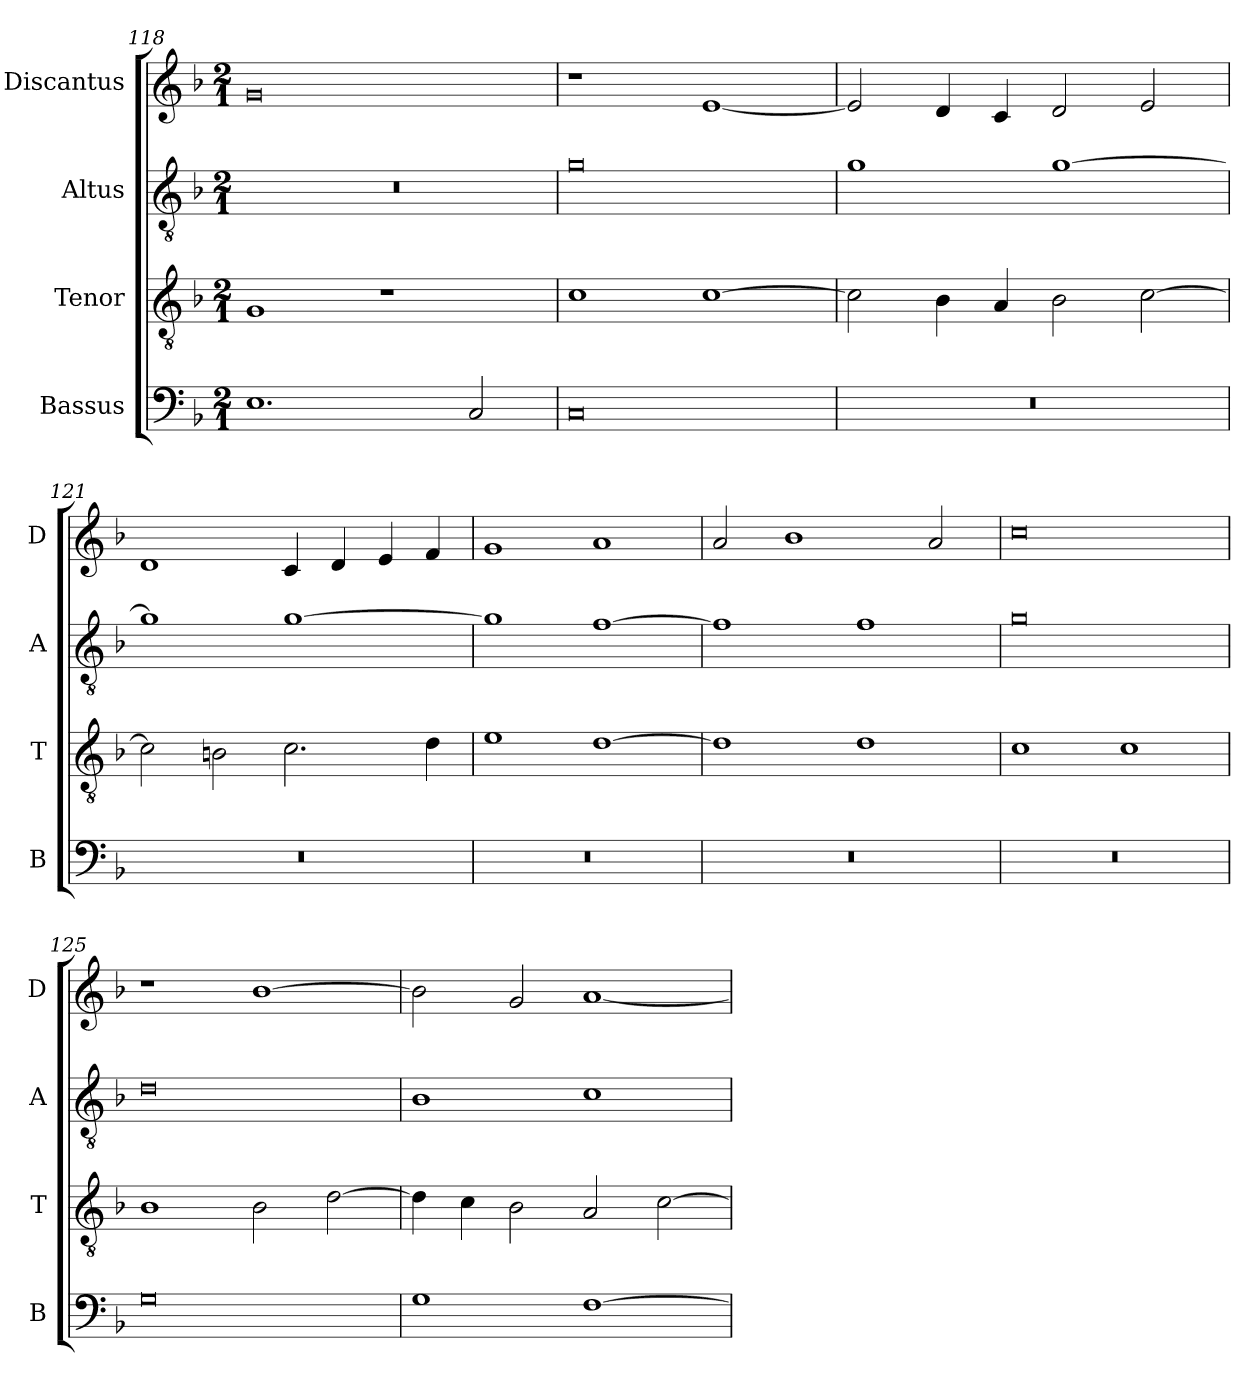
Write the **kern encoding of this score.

**kern	**kern	**kern	**kern
*part4	*part3	*part2	*part1
*staff4	*staff3	*staff2	*staff1
*I"Bassus	*I"Tenor	*I"Altus	*I"Discantus
*I'B	*I'T	*I'A	*I'D
*clefF4	*clefGv2	*clefGv2	*clefG2
*k[b-]	*k[b-]	*k[b-]	*k[b-]
*M2/1	*M2/1	*M2/1	*M2/1
=118	=118	=118	=118
1.E	1G	0r	0g
.	1r	.	.
2C/	.	.	.
=119	=119	=119	=119
0C	1c	0g	1r
.	[1c	.	[1e
=120	=120	=120	=120
0r	2c\]	1g	2e/]
.	4B-\	.	4d/
.	4A/	.	4c/
.	2B-\	[1g	2d/
.	[2c\	.	2e/
=121	=121	=121	=121
0r	2c\]	1g]	1d
.	2Bn\	.	.
.	2.c\	[1g	4c/
.	.	.	4d/
.	.	.	4e/
.	4d\	.	4f/
=122	=122	=122	=122
0r	1e	1g]	1g
.	[1d	[1f	1a
=123	=123	=123	=123
0r	1d]	1f]	2a/
.	.	.	1b-
.	1d	1f	.
.	.	.	2a/
=124	=124	=124	=124
0r	1c	0g	0cc
.	1c	.	.
=125	=125	=125	=125
0G	1B-	0d	1r
.	2B-\	.	[1b-
.	[2d\	.	.
=126	=126	=126	=126
1G	4d\]	1B-	2b-\]
.	4c\	.	.
.	2B-\	.	2g/
[1F	2A/	1c	[1a
.	[2c\	.	.
=	=	=	=
*-	*-	*-	*-
